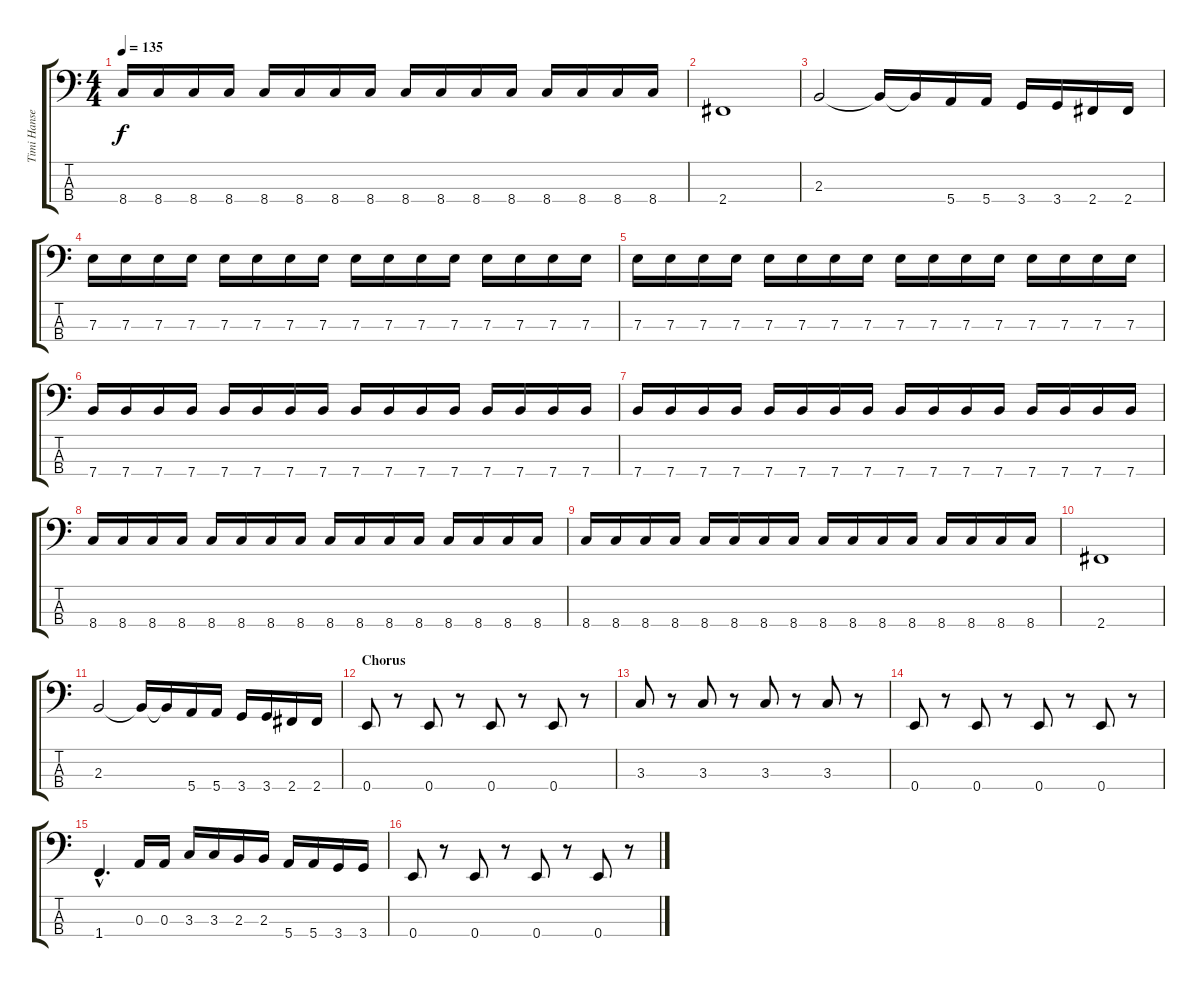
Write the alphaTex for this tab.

\track ("Timi Hansen - Bass" "Timi Hanse") {instrument slapbass1}
\staff {score tabs}
\tuning (G2 D2 A1 E1) {hide}
\ts (4 4)
\tempo 135
\clef f4
\ks c
8.4.16{dy f} 8.4.16 8.4.16 8.4.16 8.4.16 8.4.16 8.4.16 8.4.16 8.4.16 8.4.16 8.4.16 8.4.16 8.4.16 8.4.16 8.4.16 8.4.16 |
2.4.1 |
2.3.2 2.3{t}.16 2.3{t}.16 5.4.16 5.4.16 3.4.16 3.4.16 2.4.16 2.4.16 |
7.3.16 7.3.16 7.3.16 7.3.16 7.3.16 7.3.16 7.3.16 7.3.16 7.3.16 7.3.16 7.3.16 7.3.16 7.3.16 7.3.16 7.3.16 7.3.16 |
7.3.16 7.3.16 7.3.16 7.3.16 7.3.16 7.3.16 7.3.16 7.3.16 7.3.16 7.3.16 7.3.16 7.3.16 7.3.16 7.3.16 7.3.16 7.3.16 |
7.4.16 7.4.16 7.4.16 7.4.16 7.4.16 7.4.16 7.4.16 7.4.16 7.4.16 7.4.16 7.4.16 7.4.16 7.4.16 7.4.16 7.4.16 7.4.16 |
7.4.16 7.4.16 7.4.16 7.4.16 7.4.16 7.4.16 7.4.16 7.4.16 7.4.16 7.4.16 7.4.16 7.4.16 7.4.16 7.4.16 7.4.16 7.4.16 |
8.4.16 8.4.16 8.4.16 8.4.16 8.4.16 8.4.16 8.4.16 8.4.16 8.4.16 8.4.16 8.4.16 8.4.16 8.4.16 8.4.16 8.4.16 8.4.16 |
8.4.16 8.4.16 8.4.16 8.4.16 8.4.16 8.4.16 8.4.16 8.4.16 8.4.16 8.4.16 8.4.16 8.4.16 8.4.16 8.4.16 8.4.16 8.4.16 |
2.4.1 |
2.3.2 2.3{t}.16 2.3{t}.16 5.4.16 5.4.16 3.4.16 3.4.16 2.4.16 2.4.16 |
\section ("" "Chorus")
0.4.8 r.8 0.4.8 r.8 0.4.8 r.8 0.4.8 r.8 |
3.3.8 r.8 3.3.8 r.8 3.3.8 r.8 3.3.8 r.8 |
0.4.8 r.8 0.4.8 r.8 0.4.8 r.8 0.4.8 r.8 |
1.4{hac}.4{d} 0.3.16 0.3.16 3.3.16 3.3.16 2.3.16 2.3.16 5.4.16 5.4.16 3.4.16 3.4.16 |
0.4.8 r.8 0.4.8 r.8 0.4.8 r.8 0.4.8 r.8
